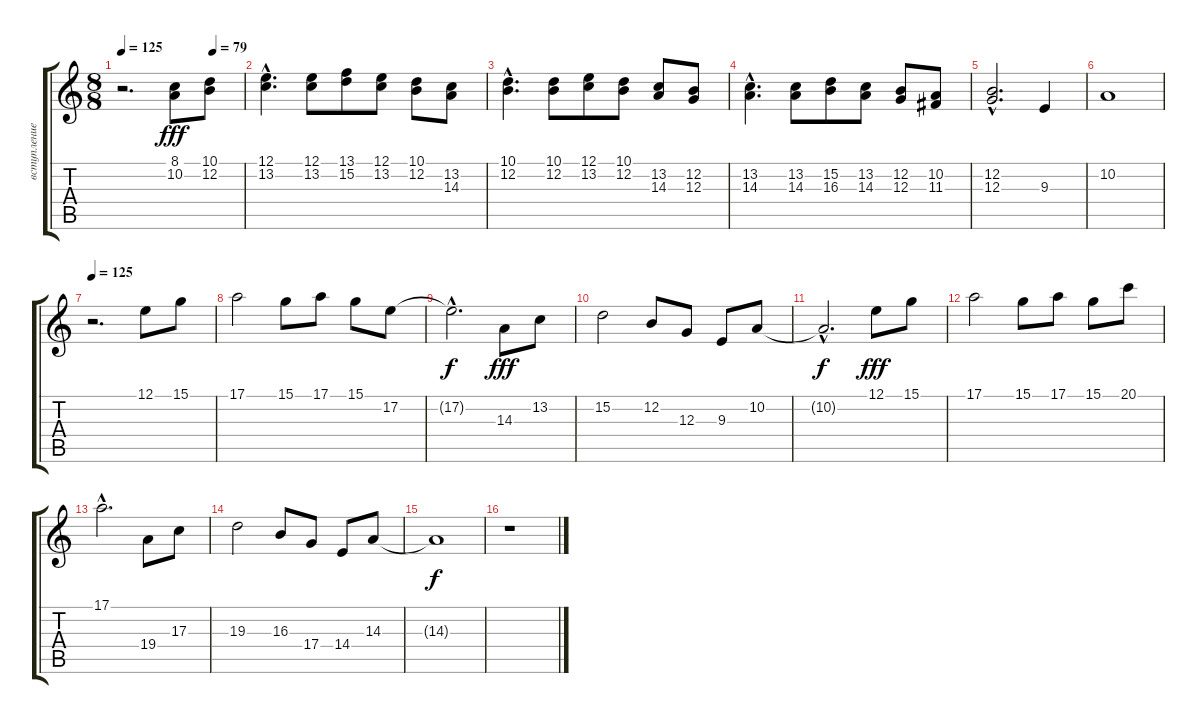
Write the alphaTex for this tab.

\track ("вступление" "вступление") {instrument pad1newage}
\staff {score tabs}
\tuning (E4 B3 G3 D3 A2 E2) {hide}
\ts (8 8)
\tempo 125
\tempo (79 0.75)
\tempo 125
\clef g2
\ks c
r.2{d dy fff instrument pad1newage} (8.1 10.2).8 (10.1 12.2).8 |
(12.1{hac} 13.2{hac}).4{d} (12.1 13.2).8 (13.1 15.2).8 (12.1 13.2).8 (10.1 12.2).8 (13.2 14.3).8 |
(10.1{hac} 12.2{hac}).4{d} (10.1 12.2).8 (12.1 13.2).8 (10.1 12.2).8 (13.2 14.3).8 (12.2 12.3).8 |
(13.2{hac} 14.3{hac}).4{d} (13.2 14.3).8 (15.2 16.3).8 (13.2 14.3).8 (12.2 12.3).8 (10.2 11.3).8 |
(12.2{hac} 12.3{hac}).2{d} 9.3.4 |
10.2.1 |
\tempo 125
r.2{d} 12.1.8 15.1.8 |
17.1.2 15.1.8 17.1.8 15.1.8 17.2.8 |
17.2{hac t}.2{d dy f} 14.3.8{dy fff} 13.2.8 |
15.2.2 12.2.8 12.3.8 9.3.8 10.2.8 |
10.2{hac t}.2{d dy f} 12.1.8{dy fff} 15.1.8 |
17.1.2 15.1.8 17.1.8 15.1.8 20.1.8 |
17.1{hac}.2{d} 19.4.8 17.3.8 |
19.3.2 16.3.8 17.4.8 14.4.8 14.3.8 |
14.3{t}.1{dy f} |
r.1
